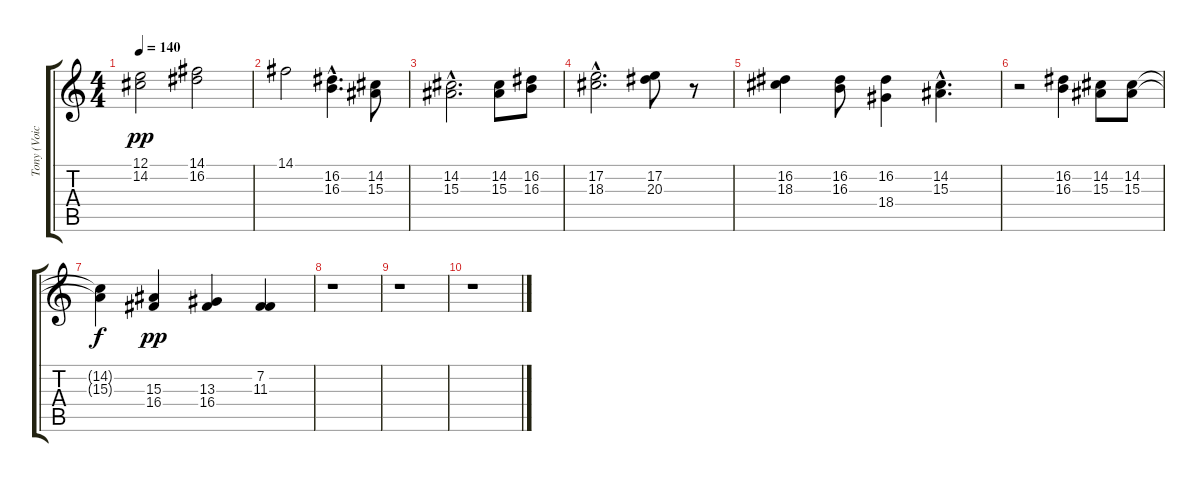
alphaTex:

\track ("Tony (Voice)" "Tony (Voic") {instrument lead6voice}
\staff {score tabs}
\tuning (E4 B3 G3 D3 A2 E2) {hide}
\ts (4 4)
\tempo 140
\clef g2
\ks c
(12.1 14.2).2{dy pp} (14.1 16.2).2 |
14.1.2{volume 11 instrument lead6voice} (16.2{hac} 16.3{hac}).4{d} (14.2 15.3).8 |
(14.2{hac} 15.3{hac}).2{d} (14.2 15.3).8 (16.2 16.3).8 |
(17.2{hac} 18.3{hac}).2{d} (17.2 20.3).8 r.8 |
(16.2 18.3).4 (16.2 16.3).8 (16.2 18.4).4 (14.2{hac} 15.3{hac}).4{d} |
r.2 (16.2 16.3).4 (14.2 15.3).8 (14.2 15.3).8 |
(14.2{t} 15.3{t}).4{dy f} (15.3 16.4).4{dy pp} (13.3 16.4).4 (7.2 11.3).4 |
r.1 |
r.1 |
r.1
